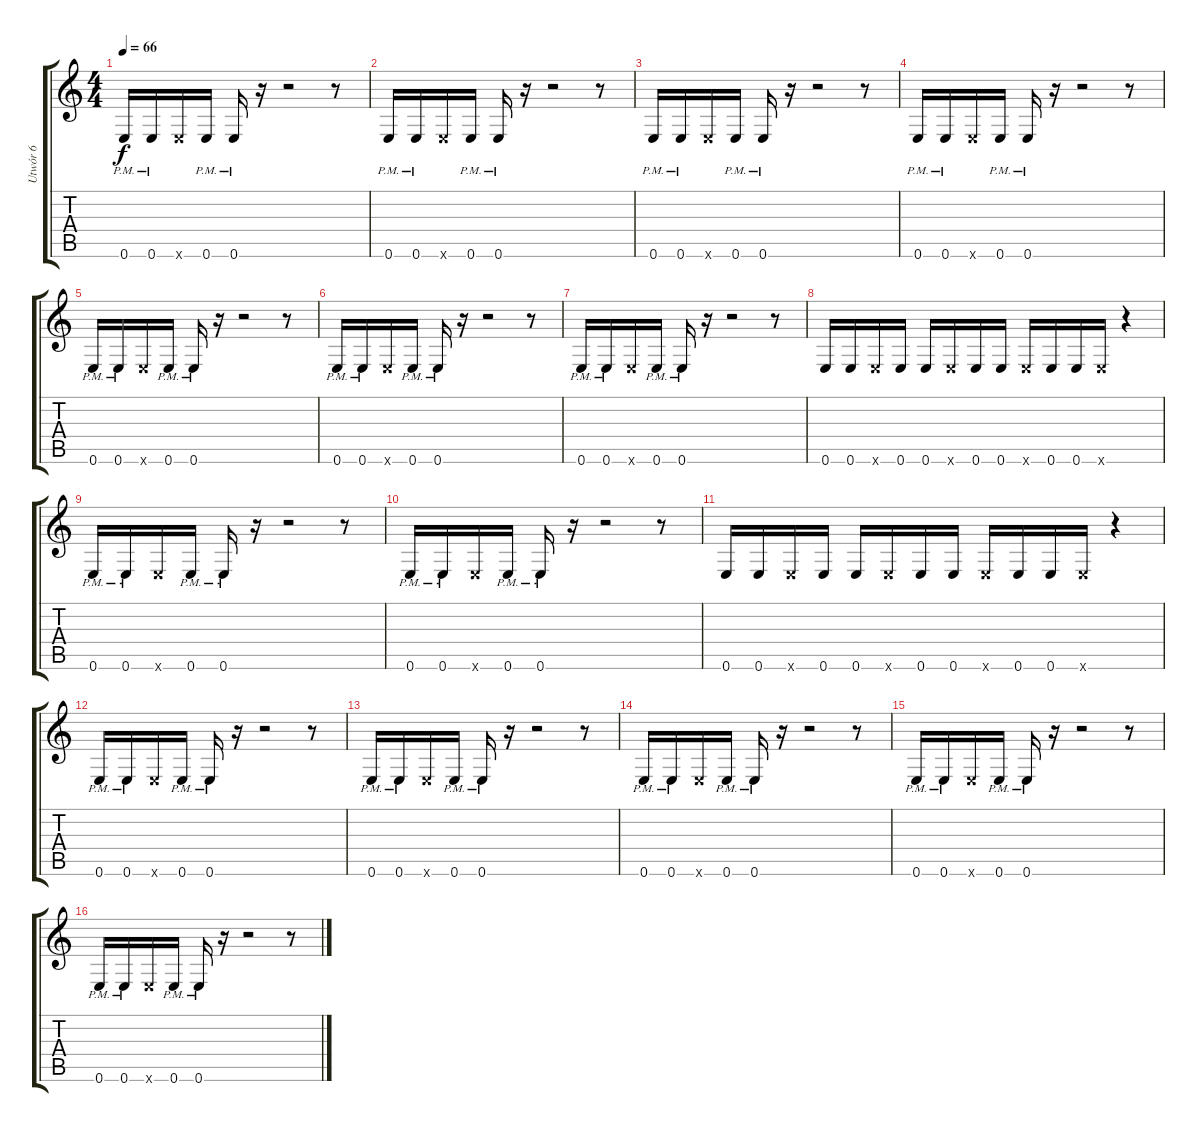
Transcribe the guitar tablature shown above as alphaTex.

\track ("Utwór 6" "Utwór 6") {instrument distortionguitar}
\staff {score tabs}
\tuning (E4 B3 G3 D3 A2 E2) {hide}
\ts (4 4)
\tempo 66
\clef g2
\ks c
0.6{pm}.16{dy f} 0.6{pm}.16 0.6{x}.16 0.6{pm}.16 0.6{pm}.16 r.16 r.2 r.8 |
0.6{pm}.16 0.6{pm}.16 0.6{x}.16 0.6{pm}.16 0.6{pm}.16 r.16 r.2 r.8 |
0.6{pm}.16 0.6{pm}.16 0.6{x}.16 0.6{pm}.16 0.6{pm}.16 r.16 r.2 r.8 |
0.6{pm}.16 0.6{pm}.16 0.6{x}.16 0.6{pm}.16 0.6{pm}.16 r.16 r.2 r.8 |
0.6{pm}.16 0.6{pm}.16 0.6{x}.16 0.6{pm}.16 0.6{pm}.16 r.16 r.2 r.8 |
0.6{pm}.16 0.6{pm}.16 0.6{x}.16 0.6{pm}.16 0.6{pm}.16 r.16 r.2 r.8 |
0.6{pm}.16 0.6{pm}.16 0.6{x}.16 0.6{pm}.16 0.6{pm}.16 r.16 r.2 r.8 |
0.6.16 0.6.16 0.6{x}.16 0.6.16 0.6.16 0.6{x}.16 0.6.16 0.6.16 0.6{x}.16 0.6.16 0.6.16 0.6{x}.16 r.4 |
0.6{pm}.16 0.6{pm}.16 0.6{x}.16 0.6{pm}.16 0.6{pm}.16 r.16 r.2 r.8 |
0.6{pm}.16 0.6{pm}.16 0.6{x}.16 0.6{pm}.16 0.6{pm}.16 r.16 r.2 r.8 |
0.6.16 0.6.16 0.6{x}.16 0.6.16 0.6.16 0.6{x}.16 0.6.16 0.6.16 0.6{x}.16 0.6.16 0.6.16 0.6{x}.16 r.4 |
0.6{pm}.16 0.6{pm}.16 0.6{x}.16 0.6{pm}.16 0.6{pm}.16 r.16 r.2 r.8 |
0.6{pm}.16 0.6{pm}.16 0.6{x}.16 0.6{pm}.16 0.6{pm}.16 r.16 r.2 r.8 |
0.6{pm}.16 0.6{pm}.16 0.6{x}.16 0.6{pm}.16 0.6{pm}.16 r.16 r.2 r.8 |
0.6{pm}.16 0.6{pm}.16 0.6{x}.16 0.6{pm}.16 0.6{pm}.16 r.16 r.2 r.8 |
0.6{pm}.16 0.6{pm}.16 0.6{x}.16 0.6{pm}.16 0.6{pm}.16 r.16 r.2 r.8
